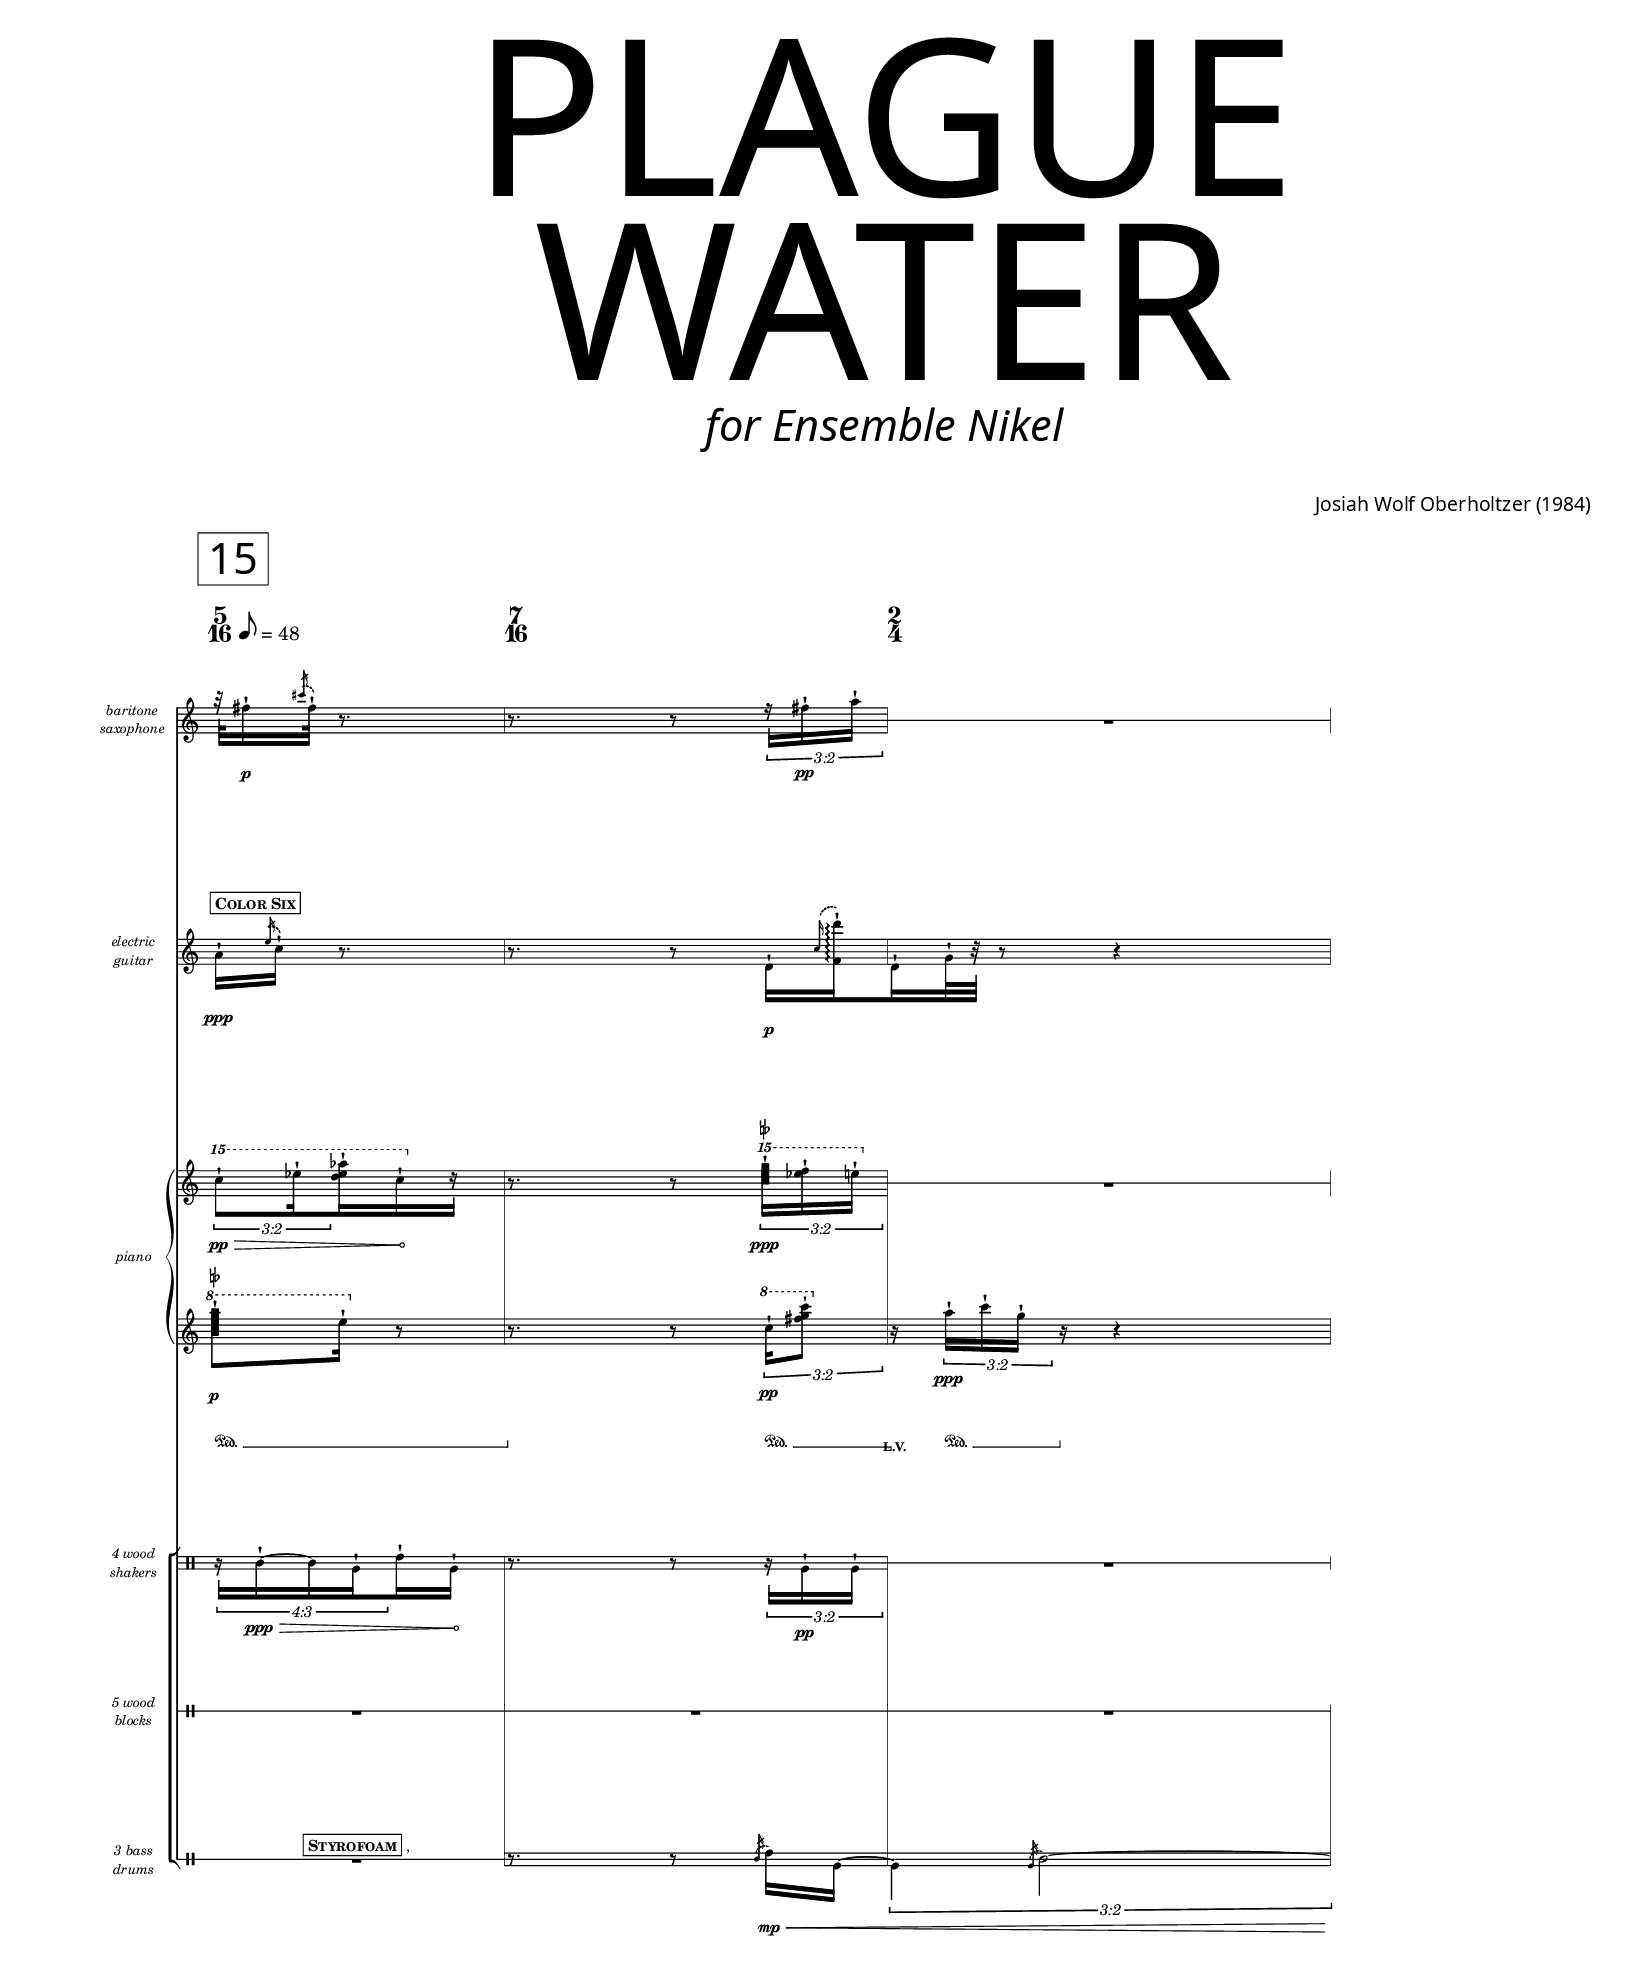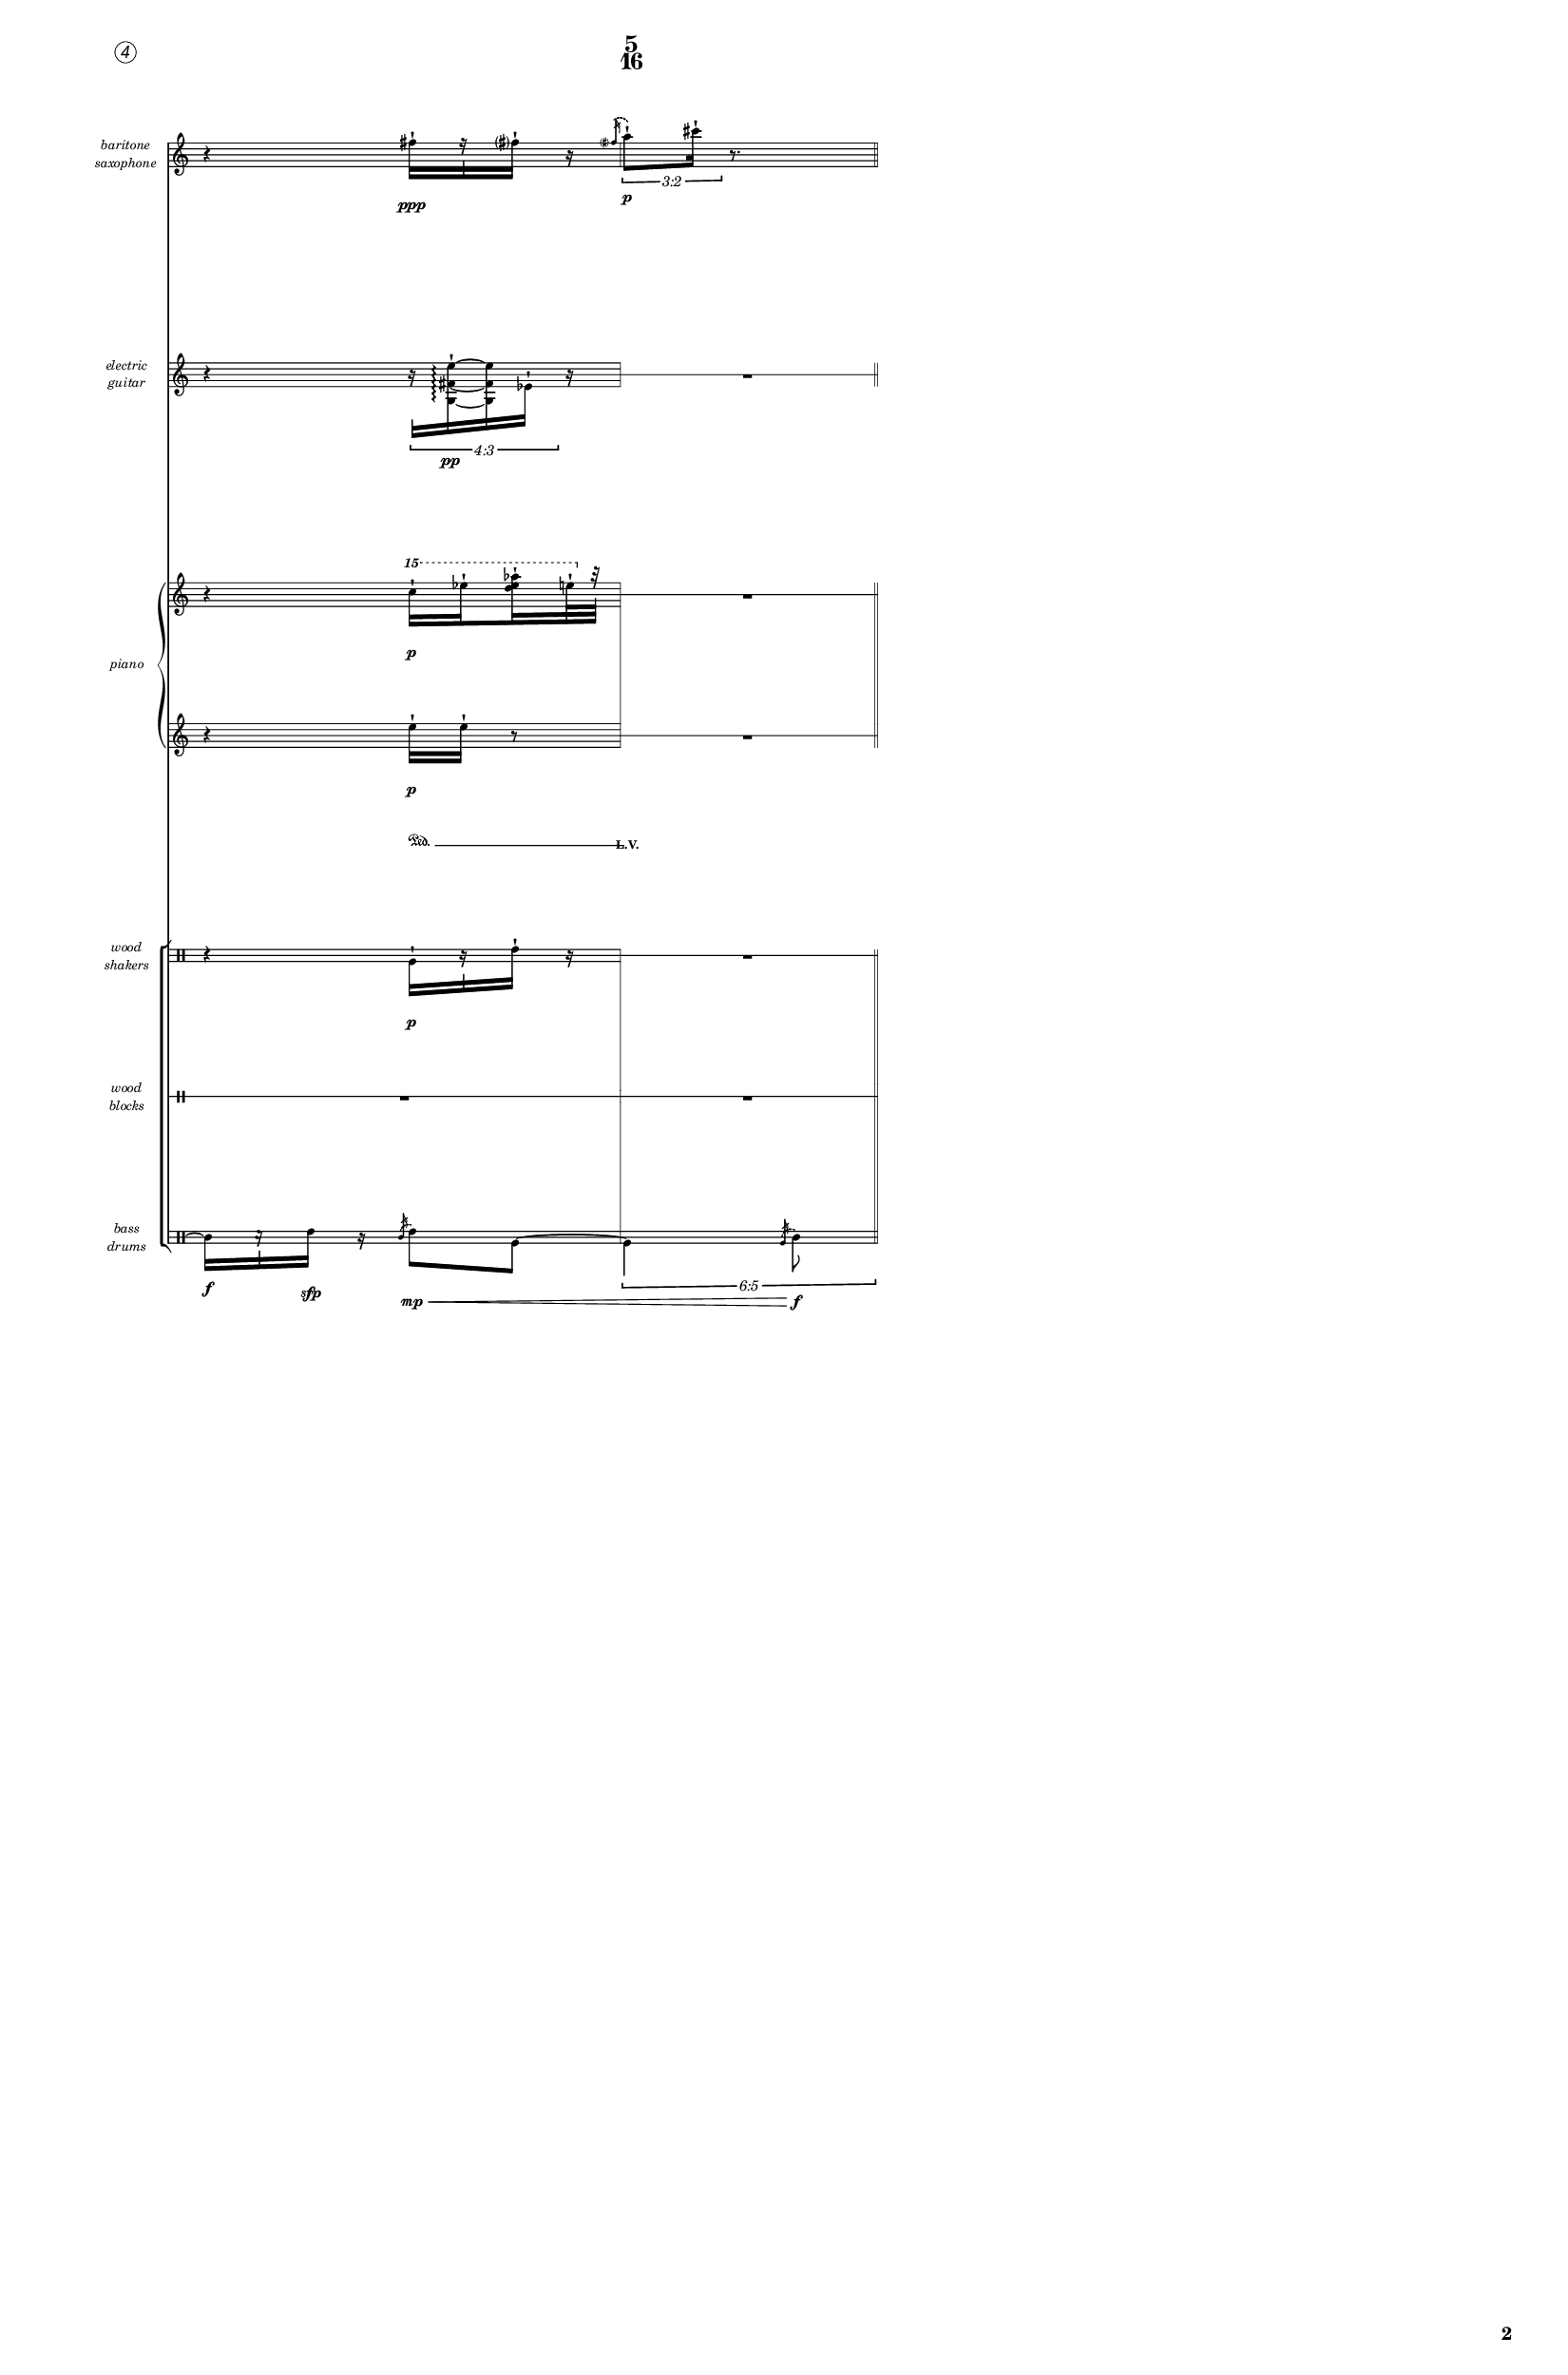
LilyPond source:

\version "2.19.2"
\language "english"

#(ly:set-option 'relative-includes #t)

\include "../../stylesheets/plague-water-header.ily"
\include "../../stylesheets/plague-water-layout.ily"
\include "../../stylesheets/plague-water-paper.ily"

\score {
	\context Score = "Plague Water Score" \with {
		\override HorizontalBracket #'color = #red
	} <<
		\tag score.saxophone.guitar.piano.percussion
		\context TimeSignatureContext = "TimeSignatureContext" {
			{
				\mark \markup { \override #'(box-padding . 0.5) \box 15 }
				\tempo 8=48
				\time 5/16
				s1 * 5/16
			}
			{
				\time 7/16
				s1 * 7/16
			}
			{
				\time 2/4
				s1 * 1/2
			}
			{
				s1 * 1/2
			}
			{
				\time 5/16
				s1 * 5/16
			}
		}
		\tag score.saxophone
		\context SaxophoneStaffGroup = "Saxophone Staff Group" <<
			\context SaxophoneStaff = "Saxophone Staff" {
				\clef "treble"
				\transpose ef, c'
				\context Voice = "Saxophone Voice" {
					{
						\tag #'Segment15SaxophoneVoice1
						{
							{
								\set stemLeftBeamCount = 0
								\set stemRightBeamCount = 3
								r32 [
								\set stemLeftBeamCount = 2
								\set stemRightBeamCount = 2
								\afterGrace
								a16 -\staccatissimo \p
								{
									\override Flag #'stroke-style = #"grace"
									\override Stem #'length = #8
									e'16 \(
									\revert Flag #'stroke-style
									\revert Stem #'length
								}
								\set stemLeftBeamCount = 3
								\set stemRightBeamCount = 0
								a32 -\staccatissimo ] \)
							}
						}
					}
					{
						\tag #'Segment15SaxophoneVoice2
						{
							{
								r8.
							}
						}
						\tag #'Segment15SaxophoneVoice3
						{
							{
								r8.
								r8
							}
						}
					}
					{
						\tag #'Segment15SaxophoneVoice4
						{
							\times 2/3 {
								\set stemLeftBeamCount = 0
								\set stemRightBeamCount = 2
								r16 [
								\set stemLeftBeamCount = 2
								\set stemRightBeamCount = 2
								a16 -\staccatissimo \pp
								\set stemLeftBeamCount = 2
								\set stemRightBeamCount = 0
								c'16 -\staccatissimo ]
							}
						}
					}
					{
						\tag #'Segment15SaxophoneVoice5
						{
							{
								\stopStaff
								\once \override Staff.StaffSymbol.line-count = 1
								\startStaff
								R1 * 1/2
								\stopStaff
								\startStaff
							}
						}
						\tag #'Segment15SaxophoneVoice6
						{
							{
								r4
							}
						}
					}
					{
						\tag #'Segment15SaxophoneVoice7
						{
							{
								\set stemLeftBeamCount = 0
								\set stemRightBeamCount = 2
								a16 -\staccatissimo \ppp [
								\set stemLeftBeamCount = 2
								\set stemRightBeamCount = 2
								r16
								\set stemLeftBeamCount = 2
								\set stemRightBeamCount = 0
								a16 -\staccatissimo ]
							}
						}
					}
					{
						\tag #'Segment15SaxophoneVoice8
						{
							{
								\afterGrace
								r16
								{
									\override Flag #'stroke-style = #"grace"
									\override Stem #'length = #8
									a16 \(
									\revert Flag #'stroke-style
									\revert Stem #'length
								}
							}
						}
					}
					{
						\tag #'Segment15SaxophoneVoice9
						{
							\times 2/3 {
								\set stemLeftBeamCount = 0
								\set stemRightBeamCount = 1
								c'8 -\staccatissimo \p \) [
								\set stemLeftBeamCount = 2
								\set stemRightBeamCount = 0
								e'16 -\staccatissimo ]
							}
						}
					}
					{
						\tag #'Segment15SaxophoneVoice10
						{
							{
								r8.
							}
						}
					}
				}
			}
		>>
		\tag score.guitar
		\context GuitarStaffGroup = "Guitar Staff Group" <<
			\context GuitarStaff = "Guitar Staff" {
				\clef "treble"
				\transpose c c'
				\context Voice = "Guitar Voice" {
					{
						\tag #'Segment15GuitarVoice1
						{
							{
								\set stemLeftBeamCount = 0
								\set stemRightBeamCount = 2
								\afterGrace
								a16 -\staccatissimo \ppp [
									^ \markup {
										\box
											\pad-around
												#0.5
												\large
													\bold
														\caps
															"Color Six"
										}
								{
									\override Flag #'stroke-style = #"grace"
									\override Stem #'length = #8
									e'16 \(
									\revert Flag #'stroke-style
									\revert Stem #'length
								}
								\set stemLeftBeamCount = 2
								\set stemRightBeamCount = 0
								<c'>16 -\staccatissimo ] \)
							}
						}
					}
					{
						\tag #'Segment15GuitarVoice2
						{
							{
								r8.
							}
						}
						\tag #'Segment15GuitarVoice3
						{
							{
								r8.
								r8
							}
						}
					}
					{
						\tag #'Segment15GuitarVoice4
						{
							{
								\set stemLeftBeamCount = 0
								\set stemRightBeamCount = 2
								\afterGrace
								<d>16 -\staccatissimo \p [
								{
									c'16 \(
								}
								\set stemLeftBeamCount = 2
								\set stemRightBeamCount = 1
								<f d''>16 -\staccatissimo \arpeggio \)
							}
						}
						\tag #'Segment15GuitarVoice5
						{
							{
								\set stemLeftBeamCount = 1
								\set stemRightBeamCount = 2
								<d>16 -\staccatissimo
								\set stemLeftBeamCount = 2
								\set stemRightBeamCount = 3
								<g>32 -\staccatissimo
								\set stemLeftBeamCount = 3
								\set stemRightBeamCount = 0
								r32 ]
							}
						}
					}
					{
						\tag #'Segment15GuitarVoice6
						{
							{
								r8
								r4
							}
						}
						\tag #'Segment15GuitarVoice7
						{
							{
								r4
							}
						}
					}
					{
						\tag #'Segment15GuitarVoice8
						{
							\tweak #'text #tuplet-number::calc-fraction-text
							\times 3/4 {
								\set stemLeftBeamCount = 0
								\set stemRightBeamCount = 2
								r16 [
								\set stemLeftBeamCount = 2
								\set stemRightBeamCount = 2
								<g, fs e'>16 -\staccatissimo \arpeggio \pp ~
								\set stemLeftBeamCount = 2
								\set stemRightBeamCount = 2
								<g, fs e'>16
								\set stemLeftBeamCount = 2
								\set stemRightBeamCount = 0
								<ef>16 -\staccatissimo ]
							}
						}
					}
					{
						\tag #'Segment15GuitarVoice9
						{
							{
								r16
							}
						}
						\tag #'Segment15GuitarVoice10
						{
							{
								\stopStaff
								\once \override Staff.StaffSymbol.line-count = 1
								\startStaff
								R1 * 5/16
								\stopStaff
								\startStaff
							}
						}
					}
				}
			}
		>>
		\tag score.piano
		\context PianoStaffGroup = "Piano Staff Group" <<
			\context PianoUpperStaff = "Piano Upper Staff" {
				\context Voice = "Piano RH Voice" {
					{
						\tag #'Segment15PianoRHVoice1
						{
							\times 2/3 {
								\override Hairpin #'circled-tip = ##t
								\set stemLeftBeamCount = 0
								\set stemRightBeamCount = 1
								\ottava #2
								\clef treble
								c''''8 -\staccatissimo [ \> \pp
								\set stemLeftBeamCount = 2
								\set stemRightBeamCount = 1
								<ef''''>16 -\staccatissimo
							}
						}
						\tag #'Segment15PianoRHVoice2
						{
							{
								\set stemLeftBeamCount = 1
								\set stemRightBeamCount = 2
								<d'''' ef'''' af''''>16 -\staccatissimo
								\set stemLeftBeamCount = 2
								\set stemRightBeamCount = 2
								c''''16 -\staccatissimo \!
								\ottava #0
								\revert Hairpin #'circled-tip
								\set stemLeftBeamCount = 2
								\set stemRightBeamCount = 0
								r16 ]
							}
						}
					}
					{
						\tag #'Segment15PianoRHVoice3
						{
							{
								r8.
								r8
							}
						}
					}
					{
						\tag #'Segment15PianoRHVoice4
						{
							\times 2/3 {
								\once \override Accidental.stencil = ##f
								\once \override AccidentalCautionary.stencil = ##f
								\once \override Arpeggio.X-offset = #-2
								\once \override NoteHead.stencil = #ly:text-interface::print
								\once \override NoteHead.text = \markup {
									\filled-box #'(-0.6 . 0.6) #'(-0.7 . 0.7) #0.25
								}
								\set stemLeftBeamCount = 0
								\set stemRightBeamCount = 2
								\ottava #2
								<c'''' e'''' g''''>16 -\staccatissimo \ppp [
									^ \markup {
										\center-align
											\concat
												{
													\natural
													\flat
												}
										}
								\set stemLeftBeamCount = 2
								\set stemRightBeamCount = 2
								<ef'''' f''''>16 -\staccatissimo
								\set stemLeftBeamCount = 2
								\set stemRightBeamCount = 0
								e''''16 -\staccatissimo ]
								\ottava #0
							}
						}
					}
					{
						\tag #'Segment15PianoRHVoice5
						{
							{
								\stopStaff
								\once \override Staff.StaffSymbol.line-count = 1
								\startStaff
								R1 * 1/2
								\stopStaff
								\startStaff
							}
						}
						\tag #'Segment15PianoRHVoice6
						{
							{
								r4
							}
						}
					}
					{
						\tag #'Segment15PianoRHVoice7
						{
							{
								\set stemLeftBeamCount = 0
								\set stemRightBeamCount = 2
								\ottava #2
								c''''16 -\staccatissimo \p [
								\set stemLeftBeamCount = 2
								\set stemRightBeamCount = 1
								<ef''''>16 -\staccatissimo
							}
						}
						\tag #'Segment15PianoRHVoice8
						{
							{
								\set stemLeftBeamCount = 1
								\set stemRightBeamCount = 2
								<d'''' ef'''' af''''>16 -\staccatissimo
								\set stemLeftBeamCount = 2
								\set stemRightBeamCount = 3
								e''''32 -\staccatissimo
								\ottava #0
								\set stemLeftBeamCount = 3
								\set stemRightBeamCount = 0
								r32 ]
							}
						}
					}
					{
						\tag #'Segment15PianoRHVoice9
						{
							{
								\stopStaff
								\once \override Staff.StaffSymbol.line-count = 1
								\startStaff
								R1 * 5/16
								\stopStaff
								\startStaff
							}
						}
					}
				}
			}
			\context PianoLowerStaff = "Piano Lower Staff" {
				\context Voice = "Piano LH Voice" {
					{
						\tag #'Segment15PianoLHVoice1
						{
							{
								\once \override Accidental.stencil = ##f
								\once \override AccidentalCautionary.stencil = ##f
								\once \override Arpeggio.X-offset = #-2
								\once \override NoteHead.stencil = #ly:text-interface::print
								\once \override NoteHead.text = \markup {
									\filled-box #'(-0.6 . 0.6) #'(-0.7 . 0.7) #0.25
								}
								\set stemLeftBeamCount = 0
								\set stemRightBeamCount = 1
								\ottava #1
								\clef treble
								<b'' d''' f''' a'''>8 -\staccatissimo \p [
									^ \markup {
										\center-align
											\concat
												{
													\natural
													\flat
												}
										}
								\set stemLeftBeamCount = 2
								\set stemRightBeamCount = 0
								e'''16 -\staccatissimo ]
								\ottava #0
							}
						}
					}
					{
						\tag #'Segment15PianoLHVoice2
						{
							{
								r8
							}
						}
						\tag #'Segment15PianoLHVoice3
						{
							{
								r8.
								r8
							}
						}
					}
					{
						\tag #'Segment15PianoLHVoice4
						{
							\times 2/3 {
								\set stemLeftBeamCount = 0
								\set stemRightBeamCount = 2
								\ottava #1
								<c'''>16 -\staccatissimo \pp [
								\set stemLeftBeamCount = 1
								\set stemRightBeamCount = 0
								<fs''' g''' c''''>8 -\staccatissimo ]
								\ottava #0
							}
						}
					}
					{
						\tag #'Segment15PianoLHVoice5
						{
							{
								r16
							}
						}
					}
					{
						\tag #'Segment15PianoLHVoice6
						{
							\times 2/3 {
								\set stemLeftBeamCount = 0
								\set stemRightBeamCount = 2
								a''16 -\staccatissimo \ppp [
								\set stemLeftBeamCount = 2
								\set stemRightBeamCount = 2
								c'''16 -\staccatissimo
								\set stemLeftBeamCount = 2
								\set stemRightBeamCount = 0
								<g''>16 -\staccatissimo ]
							}
						}
					}
					{
						\tag #'Segment15PianoLHVoice7
						{
							{
								r16
								r4
							}
						}
						\tag #'Segment15PianoLHVoice8
						{
							{
								r4
							}
						}
					}
					{
						\tag #'Segment15PianoLHVoice9
						{
							{
								\set stemLeftBeamCount = 0
								\set stemRightBeamCount = 2
								e''16 -\staccatissimo \p [
								\set stemLeftBeamCount = 2
								\set stemRightBeamCount = 0
								e''16 -\staccatissimo ]
							}
						}
					}
					{
						\tag #'Segment15PianoLHVoice10
						{
							{
								r8
							}
						}
						\tag #'Segment15PianoLHVoice11
						{
							{
								\stopStaff
								\once \override Staff.StaffSymbol.line-count = 1
								\startStaff
								R1 * 5/16
								\stopStaff
								\startStaff
							}
						}
					}
				}
			}
			\context Dynamics = "Piano Pedals" {
				{
					\tag #'Segment15PianoPedals1
					{
						{
							s1 * 1/8 \sustainOn
						}
					}
					\tag #'Segment15PianoPedals2
					{
						{
							s1 * 3/16
							<> \sustainOff
						}
					}
				}
				{
					\tag #'Segment15PianoPedals3
					{
						{
							r8.
							r8
						}
					}
				}
				{
					\tag #'Segment15PianoPedals4
					{
						{
							\once \override PianoPedalBracket.edge-height = #'(1 . 0)
							s1 * 1/8 \sustainOn
							<> \sustainOff
							\LV
						}
					}
				}
				{
					\tag #'Segment15PianoPedals5
					{
						{
							r16
						}
					}
				}
				{
					\tag #'Segment15PianoPedals6
					{
						{
							s1 * 1/8 \sustainOn
							<> \sustainOff
						}
					}
				}
				{
					\tag #'Segment15PianoPedals7
					{
						{
							r16
							r4
						}
					}
					\tag #'Segment15PianoPedals8
					{
						{
							r4
						}
					}
				}
				{
					\tag #'Segment15PianoPedals9
					{
						{
							\once \override PianoPedalBracket.edge-height = #'(1 . 0)
							s1 * 1/8 \sustainOn
						}
					}
					\tag #'Segment15PianoPedals10
					{
						{
							s1 * 1/8
							<> \sustainOff
							\LV
						}
					}
				}
				{
					\tag #'Segment15PianoPedals11
					{
						{
							R1 * 5/16
						}
					}
				}
			}
		>>
		\tag score.percussion
		\context PercussionStaffGroup = "Percussion Staff Group" <<
			\context PercussionShakerStaff = "Percussion Shaker Staff" {
				\clef "percussion"
				\context Voice = "Percussion Shaker Voice" {
					{
						\tag #'Segment15PercussionShakerVoice1
						{
							\tweak #'text #tuplet-number::calc-fraction-text
							\times 3/4 {
								\set stemLeftBeamCount = 0
								\set stemRightBeamCount = 2
								r16 [
								\override Hairpin #'circled-tip = ##t
								\set stemLeftBeamCount = 2
								\set stemRightBeamCount = 2
								c'16 -\staccatissimo ~ \> \ppp
								\set stemLeftBeamCount = 2
								\set stemRightBeamCount = 2
								c'16
								\set stemLeftBeamCount = 2
								\set stemRightBeamCount = 1
								a16 -\staccatissimo
							}
						}
						\tag #'Segment15PercussionShakerVoice2
						{
							{
								\set stemLeftBeamCount = 1
								\set stemRightBeamCount = 2
								e'16 -\staccatissimo
								\set stemLeftBeamCount = 2
								\set stemRightBeamCount = 0
								a16 -\staccatissimo ] \!
								\revert Hairpin #'circled-tip
							}
						}
					}
					{
						\tag #'Segment15PercussionShakerVoice3
						{
							{
								r8.
								r8
							}
						}
					}
					{
						\tag #'Segment15PercussionShakerVoice4
						{
							\times 2/3 {
								\set stemLeftBeamCount = 0
								\set stemRightBeamCount = 2
								r16 [
								\set stemLeftBeamCount = 2
								\set stemRightBeamCount = 2
								a16 -\staccatissimo \pp
								\set stemLeftBeamCount = 2
								\set stemRightBeamCount = 0
								a16 -\staccatissimo ]
							}
						}
					}
					{
						\tag #'Segment15PercussionShakerVoice5
						{
							{
								\stopStaff
								\once \override Staff.StaffSymbol.line-count = 1
								\startStaff
								R1 * 1/2
								\stopStaff
								\startStaff
							}
						}
						\tag #'Segment15PercussionShakerVoice6
						{
							{
								r4
							}
						}
					}
					{
						\tag #'Segment15PercussionShakerVoice7
						{
							{
								\set stemLeftBeamCount = 0
								\set stemRightBeamCount = 2
								a16 -\staccatissimo \p [
								\set stemLeftBeamCount = 2
								\set stemRightBeamCount = 2
								r16
								\set stemLeftBeamCount = 2
								\set stemRightBeamCount = 0
								e'16 -\staccatissimo ]
							}
						}
					}
					{
						\tag #'Segment15PercussionShakerVoice8
						{
							{
								r16
							}
						}
						\tag #'Segment15PercussionShakerVoice9
						{
							{
								\stopStaff
								\once \override Staff.StaffSymbol.line-count = 1
								\startStaff
								R1 * 5/16
								\stopStaff
								\startStaff
							}
						}
					}
				}
			}
			\context PercussionWoodblockStaff = "Percussion Woodblock Staff" {
				\clef "percussion"
				\context Voice = "Percussion Woodblock Voice" {
					{
						\tag #'Segment15PercussionWoodblockVoice1
						{
							{
								\stopStaff
								\once \override Staff.StaffSymbol.line-count = 1
								\startStaff
								R1 * 5/16
							}
						}
						\tag #'Segment15PercussionWoodblockVoice2
						{
							{
								R1 * 7/16
							}
						}
						\tag #'Segment15PercussionWoodblockVoice3
						{
							{
								R1 * 1/2
							}
						}
						\tag #'Segment15PercussionWoodblockVoice4
						{
							{
								R1 * 1/2
							}
						}
						\tag #'Segment15PercussionWoodblockVoice5
						{
							{
								R1 * 5/16
								\stopStaff
								\startStaff
							}
						}
					}
				}
			}
			\context PercussionDrumStaff = "Percussion Drum Staff" {
				\clef "percussion"
				\context Voice = "Percussion Drum Voice" {
					{
						\tag #'Segment15PercussionDrumVoice1
						{
							{
								\stopStaff
								\once \override Staff.StaffSymbol.line-count = 1
								\startStaff
								R1 * 5/16
									^ \markup {
										\box
											\pad-around
												#0.5
												\large
													\bold
														\caps
															Styrofoam
										,
										}
								\stopStaff
								\startStaff
							}
						}
						\tag #'Segment15PercussionDrumVoice2
						{
							{
								r8.
								\afterGrace
								r8
								{
									\override Flag #'stroke-style = #"grace"
									\override Stem #'length = #8
									c'16 \(
									\revert Flag #'stroke-style
									\revert Stem #'length
								}
							}
						}
					}
					{
						\tag #'Segment15PercussionDrumVoice3
						{
							{
								\set stemLeftBeamCount = 0
								\set stemRightBeamCount = 2
								e'16 \) [ \< \mp
								\set stemLeftBeamCount = 2
								\set stemRightBeamCount = -1
								a16 ~ ]
							}
						}
						\tag #'Segment15PercussionDrumVoice4
						{
							\times 2/3 {
								\afterGrace
								a4
								{
									\override Flag #'stroke-style = #"grace"
									\override Stem #'length = #8
									a16 \(
									\revert Flag #'stroke-style
									\revert Stem #'length
								}
								c'2 ~ \)
							}
						}
						\tag #'Segment15PercussionDrumVoice5
						{
							{
								\set stemLeftBeamCount = -1
								\set stemRightBeamCount = 2
								c'16 \f [
								\set stemLeftBeamCount = 2
								\set stemRightBeamCount = 2
								r16
								\set stemLeftBeamCount = 2
								\set stemRightBeamCount = 0
								e'16 \sfp ]
							}
						}
					}
					{
						\tag #'Segment15PercussionDrumVoice6
						{
							{
								\afterGrace
								r16
								{
									\override Flag #'stroke-style = #"grace"
									\override Stem #'length = #8
									c'16 \(
									\revert Flag #'stroke-style
									\revert Stem #'length
								}
							}
						}
					}
					{
						\tag #'Segment15PercussionDrumVoice7
						{
							{
								\set stemLeftBeamCount = 0
								\set stemRightBeamCount = 1
								e'8 \) [ \< \mp
								\set stemLeftBeamCount = 1
								\set stemRightBeamCount = -1
								a8 ~ ]
							}
						}
						\tag #'Segment15PercussionDrumVoice8
						{
							\tweak #'text #tuplet-number::calc-fraction-text
							\times 5/6 {
								\afterGrace
								a4
								{
									\override Flag #'stroke-style = #"grace"
									\override Stem #'length = #8
									a16 \(
									\revert Flag #'stroke-style
									\revert Stem #'length
								}
								\set stemLeftBeamCount = 1
								\set stemRightBeamCount = 0
								c'8 \f \)
								\bar "||"
							}
						}
					}
				}
			}
		>>
	>>
}